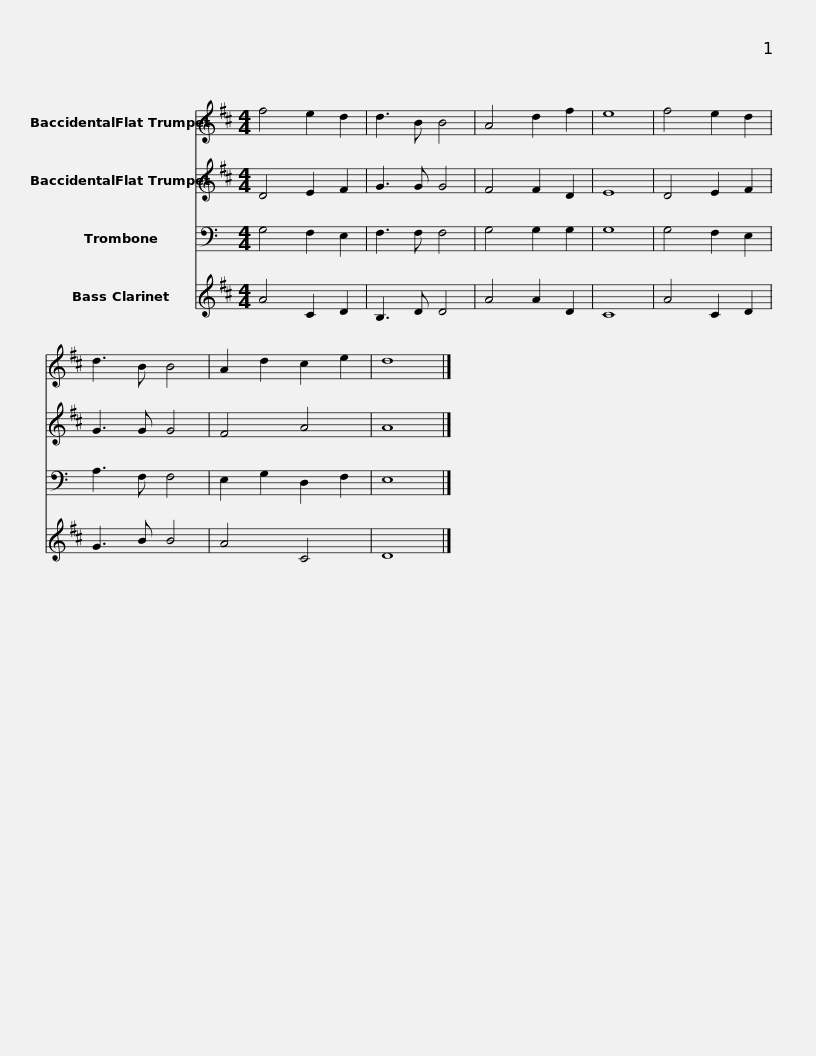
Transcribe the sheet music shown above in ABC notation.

X:1
%%score 1 2 3 4
L:1/8
M:4/4
I:linebreak $
K:C
V:1 treble transpose=-2
V:2 treble transpose=-2
V:3 bass
V:4 treble transpose=-14
V:1
[K:D] f4 e2 d2 | d3 B B4 | A4 d2 f2 | e8 | f4 e2 d2 | %5
 d3 B B4 | A2 d2 c2 e2 | d8 |] %8
V:2
[K:D] D4 E2 F2 | G3 G G4 | F4 F2 D2 | E8 | D4 E2 F2 | %5
 G3 G G4 | F4 A4 | A8 |] %8
V:3
 G,4 F,2 E,2 | F,3 F, F,4 | G,4 G,2 G,2 | G,8 | G,4 F,2 E,2 | %5
 A,3 F, F,4 | E,2 G,2 D,2 F,2 | E,8 |] %8
V:4
[K:D] A4 C2 D2 | B,3 D D4 | A4 A2 D2 | C8 | A4 C2 D2 | %5
 G3 B B4 | A4 C4 | D8 |] %8
